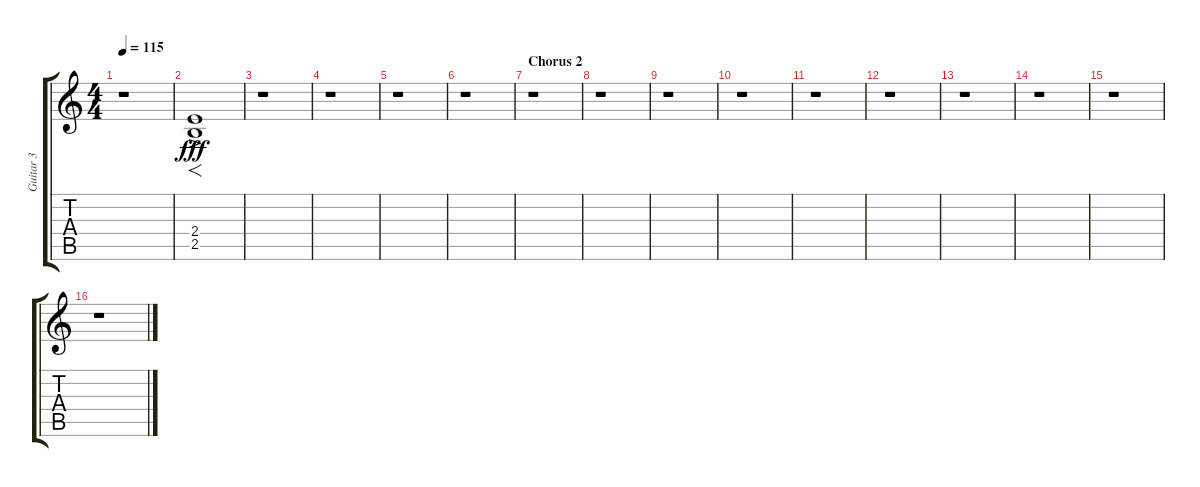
\track ("Guitar 3" "Guitar 3") {instrument distortionguitar}
\staff {score tabs}
\tuning (E4 B3 G3 D3 A2 E2) {hide}
\ts (4 4)
\tempo 115
\clef g2
\ks c
r.1{dy f volume 14} |
(2.4{ac} 2.5{ac}).1{f dy fff} |
r.1 |
r.1 |
r.1 |
r.1 |
\section ("" "Chorus 2")
r.1 |
r.1 |
r.1 |
r.1 |
r.1 |
r.1 |
r.1 |
r.1 |
r.1 |
r.1
